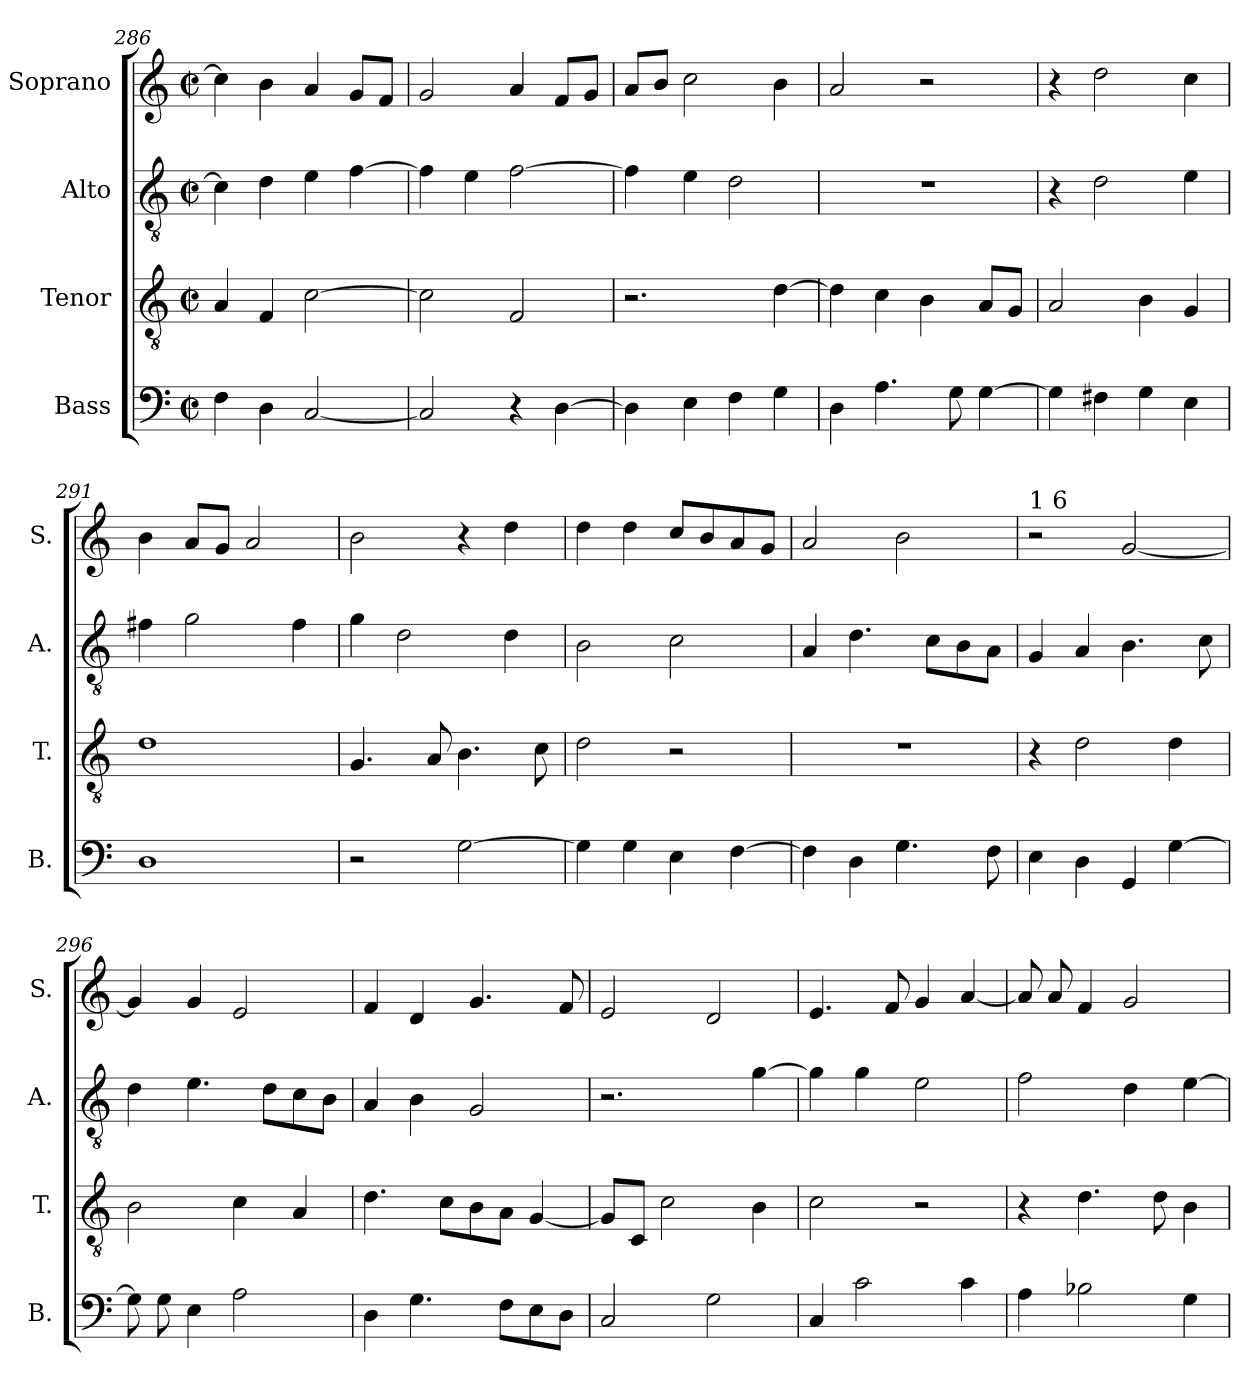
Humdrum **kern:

**kern	**kern	**kern	**kern
*part4	*part3	*part2	*part1
*staff4	*staff3	*staff2	*staff1
*I"Bass	*I"Tenor	*I"Alto	*I"Soprano
*I'B.	*I'T.	*I'A.	*I'S.
*clefF4	*clefGv2	*clefGv2	*clefG2
*k[]	*k[]	*k[]	*k[]
*C:	*C:	*C:	*C:
*M2/2	*M2/2	*M2/2	*M2/2
*met(c|)	*met(c|)	*met(c|)	*met(c|)
=286	=286	=286	=286
4F\	4A/	4c\]	4cc\]
4D\	4F/	4d\	4b\
[<2C/	[>2c\	4e\	4a/
.	.	[>4f\	8g/L
.	.	.	8f/J
=287	=287	=287	=287
2C/]	2c\]	4f\]	2g/
.	.	4e\	.
4r	2F/	[>2f\	4a/
[>4D\	.	.	8f/L
.	.	.	8g/J
=288	=288	=288	=288
4D\]	2.r	4f\]	8a/L
.	.	.	8b/J
4E\	.	4e\	2cc\
4F\	.	2d\	.
4G\	[>4d\	.	4b\
=289	=289	=289	=289
4D\	4d\]	1r	2a/
4.A\	4c\	.	.
.	4B\	.	2r
8G\	.	.	.
[>4G\	8A/L	.	.
.	8G/J	.	.
!!LO:PB:g=z
=290	=290	=290	=290
4G\]	2A/	4r	4r
4F#X\	.	2d\	2dd\
4G\	4B\	.	.
4E\	4G/	4e\	4cc\
=291	=291	=291	=291
1D	1d	4f#X\	4b\
.	.	2g\	8a/L
.	.	.	8g/J
.	.	.	2a/
.	.	4f#\	.
=292	=292	=292	=292
2r	4.G/	4g\	2b\
.	.	2d\	.
.	8A/	.	.
[>2G\	4.B\	.	4r
.	.	4d\	4dd\
.	8c\	.	.
=293	=293	=293	=293
4G\]	2d\	2B\	4dd\
4G\	.	.	4dd\
4E\	2r	2c\	8cc/L
.	.	.	8b/
[>4F\	.	.	8a/
.	.	.	8g/J
=294	=294	=294	=294
4F\]	1r	4A/	2a/
4D\	.	4.d\	.
4.G\	.	.	2b\
.	.	8c\L	.
.	.	8B\	.
8F\	.	8A\J	.
!!LO:LB:g=z
=295	=295	=295	=295
!	!	!	!LO:TX:a:t=1 6
4E\	4r	4G/	2r
4D\	2d\	4A/	.
4GG/	.	4.B\	[<2g/
[>4G\	4d\	.	.
.	.	8c\	.
=296	=296	=296	=296
8G\]	2B\	4d\	4g/]
8G\	.	.	.
4E\	.	4.e\	4g/
2A\	4c\	.	2e/
.	.	8d\L	.
.	4A/	8c\	.
.	.	8B\J	.
=297	=297	=297	=297
4D\	4.d\	4A/	4f/
4.G\	.	4B\	4d/
.	8c\L	.	.
.	8B\	2G/	4.g/
8F\L	8A\J	.	.
8E\	[<4G/	.	.
8D\J	.	.	8f/
=298	=298	=298	=298
2C/	8G/L]	2.r	2e/
.	8C/J	.	.
.	2c\	.	.
2G\	.	.	2d/
.	4B\	[>4g\	.
=299	=299	=299	=299
4C/	2c\	4g\]	4.e/
2c\	.	4g\	.
.	.	.	8f/
.	2r	2e\	4g/
4c\	.	.	[<4a/
!!LO:LB:g=z
=300	=300	=300	=300
4A\	4r	2f\	8a/]
.	.	.	8a/
2B-X\	4.d\	.	4f/
.	.	4d\	2g/
.	8d\	.	.
4G\	4B\	[>4e\	.
=	=	=	=
*-	*-	*-	*-
